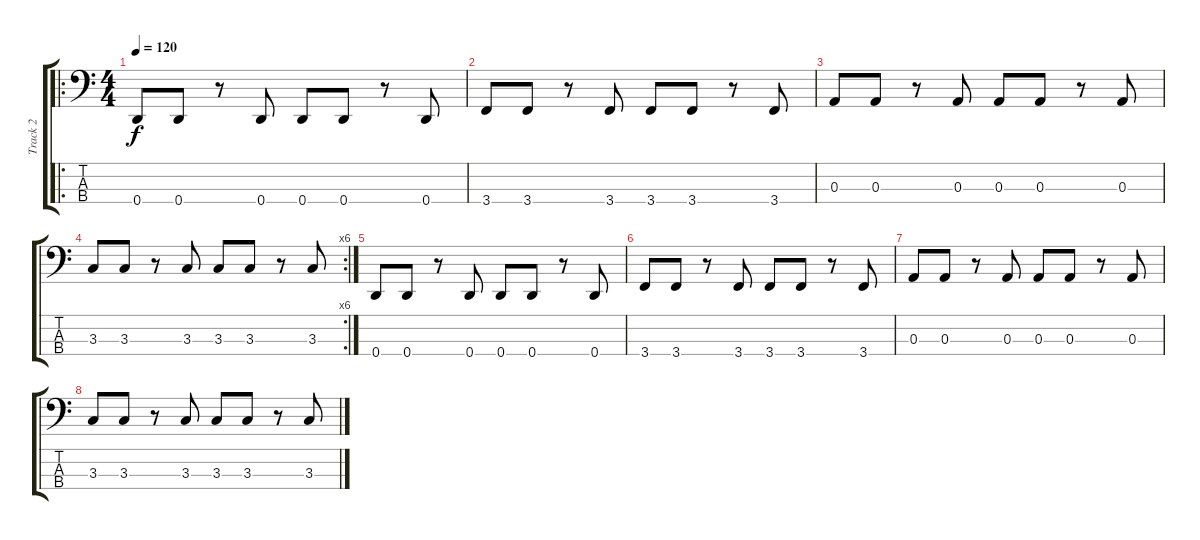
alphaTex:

\track ("Track 2" "Track 2") {instrument electricbassfinger}
\staff {score tabs}
\tuning (G2 D2 A1 D1) {hide}
\ro
\ts (4 4)
\tempo 120
\clef f4
\ks c
0.4.8{dy f} 0.4.8 r.8 0.4.8 0.4.8 0.4.8 r.8 0.4.8 |
3.4.8 3.4.8 r.8 3.4.8 3.4.8 3.4.8 r.8 3.4.8 |
0.3.8 0.3.8 r.8 0.3.8 0.3.8 0.3.8 r.8 0.3.8 |
\rc 6
3.3.8 3.3.8 r.8 3.3.8 3.3.8 3.3.8 r.8 3.3.8 |
0.4.8 0.4.8 r.8 0.4.8 0.4.8 0.4.8 r.8 0.4.8 |
3.4.8 3.4.8 r.8 3.4.8 3.4.8 3.4.8 r.8 3.4.8 |
0.3.8 0.3.8 r.8 0.3.8 0.3.8 0.3.8 r.8 0.3.8 |
3.3.8 3.3.8 r.8 3.3.8 3.3.8 3.3.8 r.8 3.3.8
